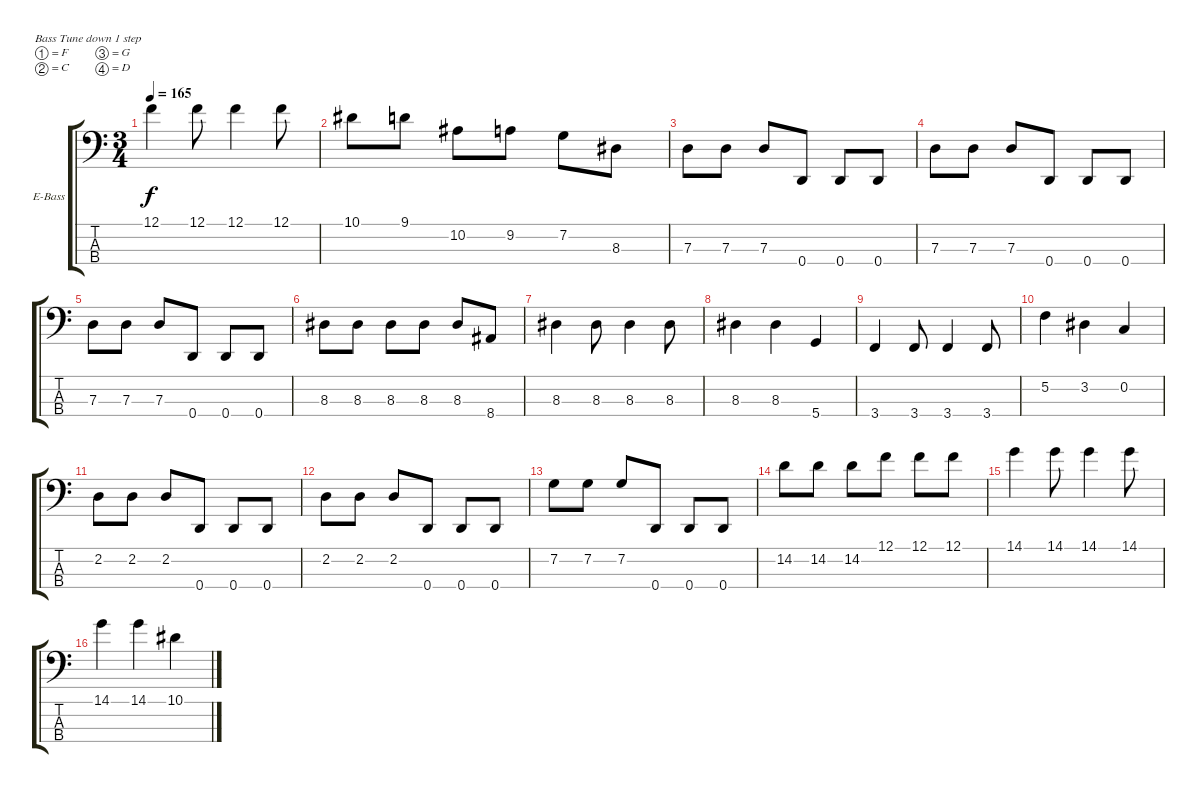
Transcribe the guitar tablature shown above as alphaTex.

\bracketExtendMode groupsimilarinstruments
\firstSystemTrackNameOrientation horizontal
\otherSystemsTrackNameOrientation horizontal
\track ("Electric Bass" "E-Bass") {instrument electricbassfinger}
\staff {score tabs}
\tuning (F2 C2 G1 D1)
\ts (3 4)
\tempo 165
\clef f4
\ks c
12.1.4{dy f} 12.1.8 12.1.4 12.1.8 |
10.1.8 9.1.8 10.2.8 9.2.8 7.2.8 8.3.8 |
7.3.8 7.3.8 7.3.8 0.4.8 0.4.8 0.4.8 |
7.3.8 7.3.8 7.3.8 0.4.8 0.4.8 0.4.8 |
7.3.8 7.3.8 7.3.8 0.4.8 0.4.8 0.4.8 |
8.3.8 8.3.8 8.3.8 8.3.8 8.3.8 8.4.8 |
8.3.4 8.3.8 8.3.4 8.3.8 |
8.3.4 8.3.4 5.4.4 |
3.4.4 3.4.8 3.4.4 3.4.8 |
5.2.4 3.2.4 0.2.4 |
2.2.8 2.2.8 2.2.8 0.4.8 0.4.8 0.4.8 |
2.2.8 2.2.8 2.2.8 0.4.8 0.4.8 0.4.8 |
7.2.8 7.2.8 7.2.8 0.4.8 0.4.8 0.4.8 |
14.2.8 14.2.8 14.2.8 12.1.8 12.1.8 12.1.8 |
14.1.4 14.1.8 14.1.4 14.1.8 |
14.1.4 14.1.4 10.1.4
